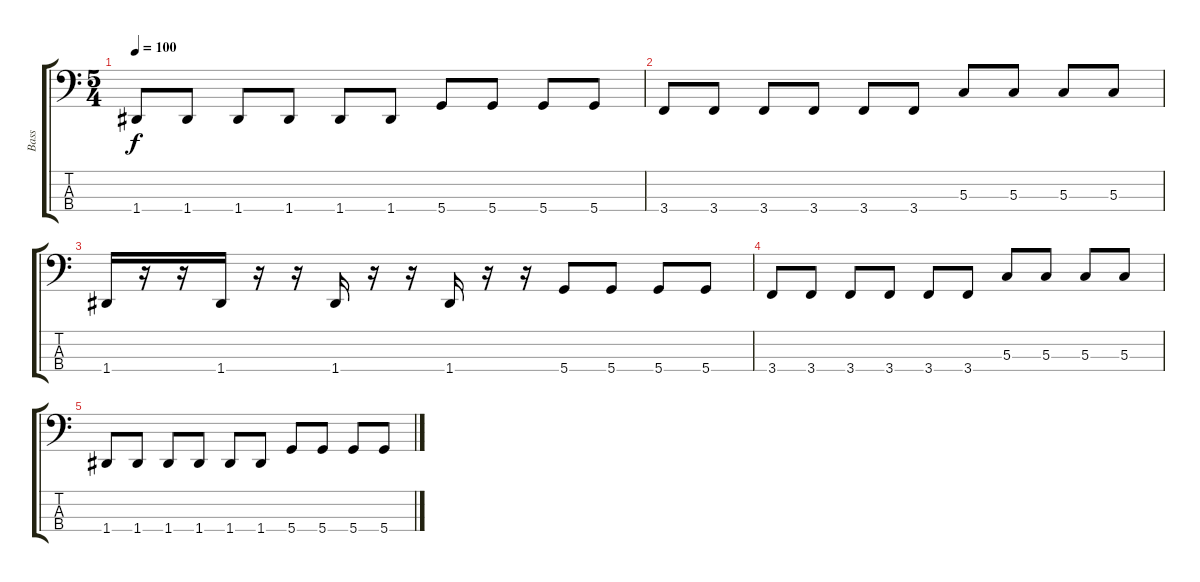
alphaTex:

\track ("Bass" "Bass") {instrument electricbassfinger}
\staff {score tabs}
\tuning (F2 C2 G1 D1) {hide}
\ts (5 4)
\tempo 100
\clef f4
\ks c
1.4.8{dy f} 1.4.8 1.4.8 1.4.8 1.4.8 1.4.8 5.4.8 5.4.8 5.4.8 5.4.8 |
3.4.8 3.4.8 3.4.8 3.4.8 3.4.8 3.4.8 5.3.8 5.3.8 5.3.8 5.3.8 |
1.4.16{volume 0} r.16 r.16 1.4.16 r.16 r.16 1.4.16 r.16 r.16 1.4.16 r.16 r.16 5.4.8 5.4.8 5.4.8 5.4.8 |
3.4.8 3.4.8 3.4.8 3.4.8 3.4.8 3.4.8 5.3.8 5.3.8 5.3.8 5.3.8 |
1.4.8 1.4.8 1.4.8 1.4.8 1.4.8 1.4.8 5.4.8 5.4.8 5.4.8 5.4.8
